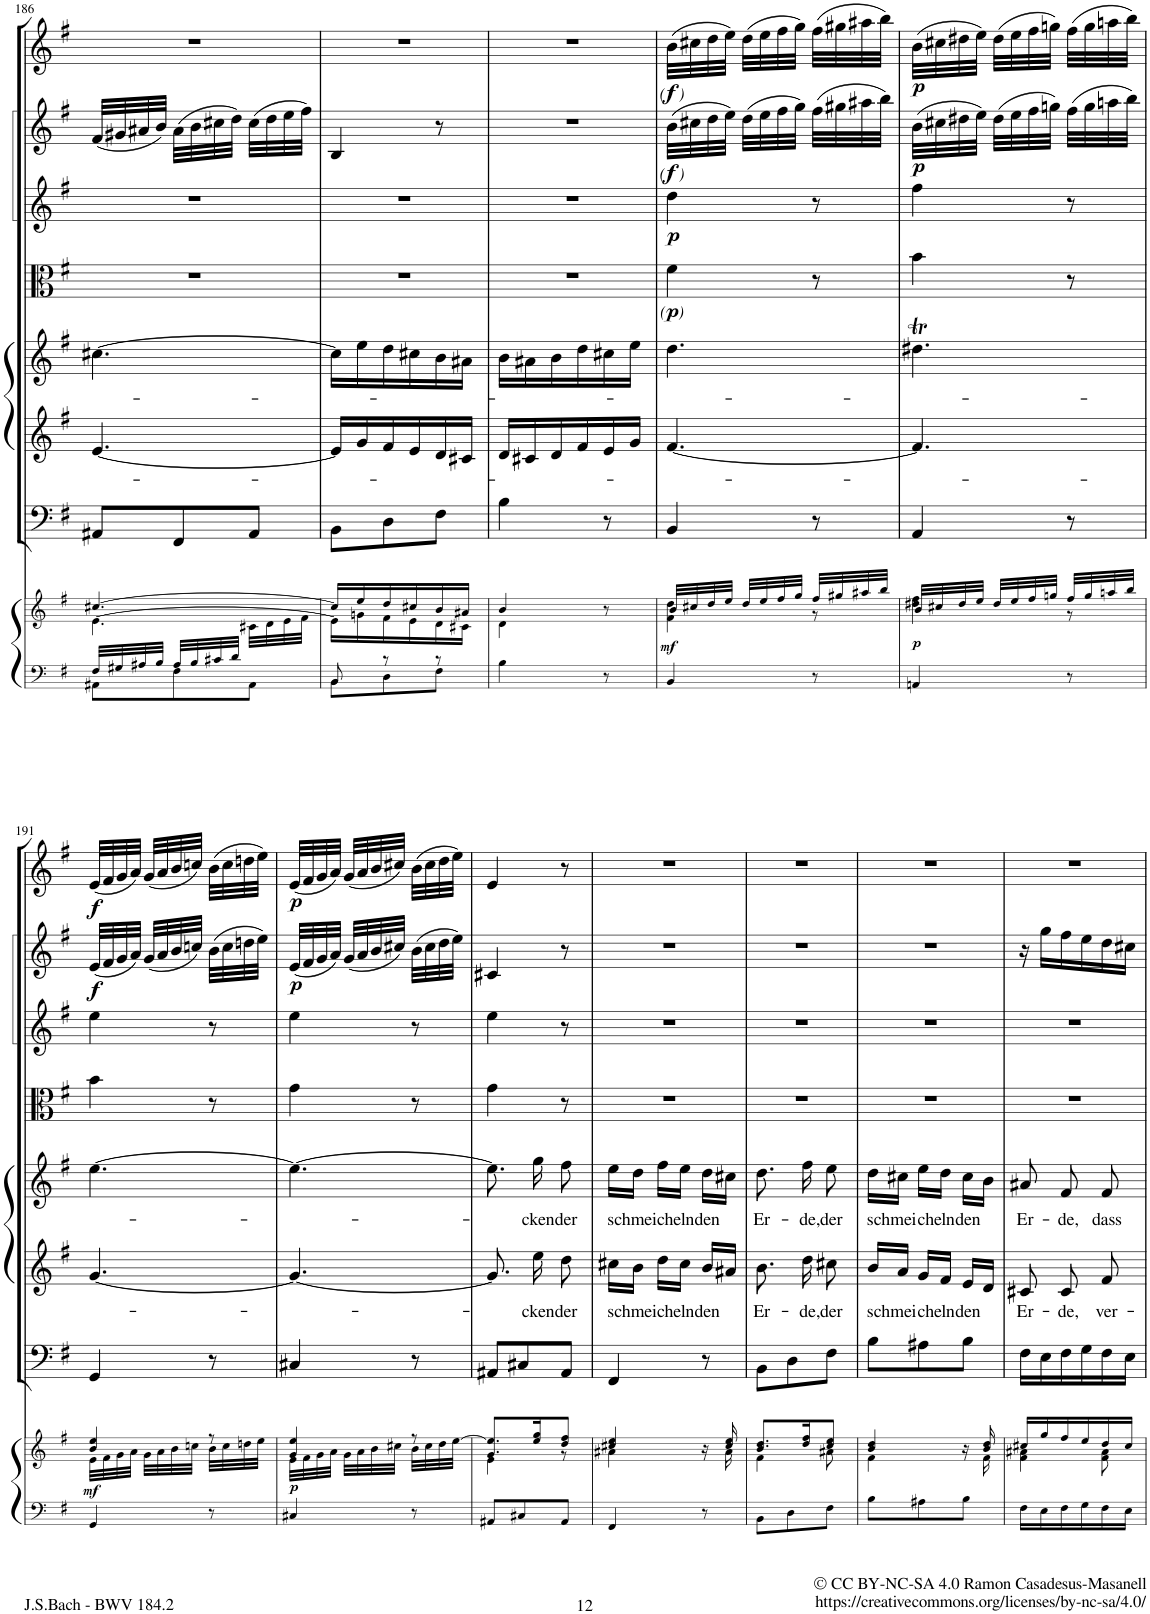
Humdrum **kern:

**kern	**kern	**dynam	**kern	**kern	**text	**kern	**text	**kern	**dynam	**kern	**dynam	**kern	**dynam	**kern	**dynam
*part8	*part8	*part8	*part7	*part6	*part6	*part5	*part5	*part4	*part4	*part3	*part3	*part2	*part2	*part1	*part1
*staff9	*staff8	*staff8/9	*staff7	*staff6	*staff6	*staff5	*staff5	*staff4	*staff4	*staff3	*staff3	*staff2	*staff2	*staff1	*staff1
*I"Piano reduction	*	*	*I"Continuo	*I"Alto	*	*I"Soprano	*	*I"Viola	*	*I"Violino II	*	*I"Violino I	*	*I"Flauto traverso I.II.	*
*I'Pno	*	*	*	*	*	*	*	*I'Vla	*	*I'Vln	*	*I'Vln	*	*I'Fl	*
!!LO:PB:g=z
*clefF4	*clefG2	*	*clefF4	*clefG2	*	*clefG2	*	*clefC3	*	*clefG2	*	*clefG2	*	*clefG2	*
*k[f#]	*k[f#]	*	*k[f#]	*k[f#]	*	*k[f#]	*	*k[f#]	*	*k[f#]	*	*k[f#]	*	*k[f#]	*
*M3/8	*M3/8	*	*M3/8	*M3/8	*	*M3/8	*	*M3/8	*	*M3/8	*	*M3/8	*	*M3/8	*
=186	=186	=186	=186	=186	=186	=186	=186	=186	=186	=186	=186	=186	=186	=186	=186
*^	*^	*	*	*	*	*	*	*	*	*	*	*	*	*	*
*	*	*	*^	*	*	*	*	*	*	*	*	*	*	*	*	*	*
32F#/LLL	8AA#X\L	[4.cc#X/	[>4.e\	4ryy	.	8AA#X/L	[4.e/	.	[4.cc#X\	.	4.r	.	4.r	.	(32f#/LLL	.	4.r	.
32G#X/	.	.	.	.	.	.	.	.	.	.	.	.	.	.	32g#X/	.	.	.
32A#X/	.	.	.	.	.	.	.	.	.	.	.	.	.	.	32a#X/	.	.	.
32B/JJJ	.	.	.	.	.	.	.	.	.	.	.	.	.	.	32b/JJJ)	.	.	.
32A#/LLL	8F#\	.	.	.	.	8FF#/	.	.	.	.	.	.	.	.	(32a#\LLL	.	.	.
32B/	.	.	.	.	.	.	.	.	.	.	.	.	.	.	32b\	.	.	.
32c#X/	.	.	.	.	.	.	.	.	.	.	.	.	.	.	32cc#X\	.	.	.
32d/JJJ	.	.	.	.	.	.	.	.	.	.	.	.	.	.	32dd\JJJ)	.	.	.
8ryy	8AA#\J	.	.	32c#X\LLL	.	8AA#/J	.	.	.	.	.	.	.	.	(32cc#\LLL	.	.	.
.	.	.	.	32d\	.	.	.	.	.	.	.	.	.	.	32dd\	.	.	.
.	.	.	.	32e\	.	.	.	.	.	.	.	.	.	.	32ee\	.	.	.
.	.	.	.	32f#\JJJ	.	.	.	.	.	.	.	.	.	.	32ff#\JJJ)	.	.	.
*	*	*	*v	*v	*	*	*	*	*	*	*	*	*	*	*	*	*	*
=187	=187	=187	=187	=187	=187	=187	=187	=187	=187	=187	=187	=187	=187	=187	=187	=187	=187
8BB/	8BB\L	16cc#/LL]	16e\LL]	.	8BB\L	16e/LL]	.	16cc#\LL]	.	4.r	.	4.r	.	4B/	.	4.r	.
.	.	16ee/	16gn\	.	.	16g/	.	16ee\	.	.	.	.	.	.	.	.	.
8r	8D\	16dd/	16f#\	.	8D\	16f#/	.	16dd\	.	.	.	.	.	.	.	.	.
.	.	16cc#X/	16e\	.	.	16e/	.	16cc#X\	.	.	.	.	.	.	.	.	.
8r	8F#\J	16b/	16d\	.	8F#\J	16d/	.	16b\	.	.	.	.	.	8r	.	.	.
.	.	16a#X/JJ	16c#X\JJ	.	.	16c#X/JJ	.	16a#X\JJ	.	.	.	.	.	.	.	.	.
*v	*v	*	*	*	*	*	*	*	*	*	*	*	*	*	*	*	*
=188	=188	=188	=188	=188	=188	=188	=188	=188	=188	=188	=188	=188	=188	=188	=188	=188
4B\	4b/	4d\	.	4B\	16d/LL	.	16b\LL	.	4.r	.	4.r	.	4.r	.	4.r	.
.	.	.	.	.	16c#X/	.	16a#X\	.	.	.	.	.	.	.	.	.
.	.	.	.	.	16d/	.	16b\	.	.	.	.	.	.	.	.	.
.	.	.	.	.	16f#/	.	16dd\	.	.	.	.	.	.	.	.	.
8r	8r	8ryy	.	8r	16e/	.	16cc#X\	.	.	.	.	.	.	.	.	.
.	.	.	.	.	16g/JJ	.	16ee\JJ	.	.	.	.	.	.	.	.	.
=189	=189	=189	=189	=189	=189	=189	=189	=189	=189	=189	=189	=189	=189	=189	=189	=189
!	!	!	!LO:DY:b	!	!	!	!	!	!	!LO:DY:b	!	!	!	!	!	!
!	!	!	!	!	!	!	!	!	!	!LO:DY:n=1:b	!	!	!	!	!	!
!	!	!	!	!	!	!	!	!	!	!LO:DY:n=2:b	!	!LO:DY:b	!	!LO:DY:b	!	!
!	!	!	!	!	!	!	!	!	!	!	!	!	!	!LO:DY:n=1:b	!	!
!	!	!	!	!	!	!	!	!	!	!	!	!	!	!LO:DY:n=2:b	!	!LO:DY:b
!	!	!	!	!	!	!	!	!	!	!	!	!	!	!	!	!LO:DY:n=1:b
!	!	!	!	!	!	!	!	!	!	!	!	!	!	!	!	!LO:DY:n=2:b
4BB/	32b/LLL	4f#\ 4dd\	mf	4BB/	[4.f#/	.	4.dd\	.	4f#\	other-dynamics p other-dynamics	4dd\	p	(32b\LLL	other-dynamics f other-dynamics	(32b\LLL	other-dynamics f other-dynamics
.	32cc#X/	.	.	.	.	.	.	.	.	.	.	.	32cc#X\	.	32cc#X\	.
.	32dd/	.	.	.	.	.	.	.	.	.	.	.	32dd\	.	32dd\	.
.	32ee/JJJ	.	.	.	.	.	.	.	.	.	.	.	32ee\JJJ)	.	32ee\JJJ)	.
.	32dd/LLL	.	.	.	.	.	.	.	.	.	.	.	(32dd\LLL	.	(32dd\LLL	.
.	32ee/	.	.	.	.	.	.	.	.	.	.	.	32ee\	.	32ee\	.
.	32ff#/	.	.	.	.	.	.	.	.	.	.	.	32ff#\	.	32ff#\	.
.	32gg/JJJ	.	.	.	.	.	.	.	.	.	.	.	32gg\JJJ)	.	32gg\JJJ)	.
8r	32ff#/LLL	8r	.	8r	.	.	.	.	8r	.	8r	.	(32ff#\LLL	.	(32ff#\LLL	.
.	32gg#X/	.	.	.	.	.	.	.	.	.	.	.	32gg#X\	.	32gg#X\	.
.	32aa#X/	.	.	.	.	.	.	.	.	.	.	.	32aa#X\	.	32aa#X\	.
.	32bb/JJJ	.	.	.	.	.	.	.	.	.	.	.	32bb\JJJ)	.	32bb\JJJ)	.
=190	=190	=190	=190	=190	=190	=190	=190	=190	=190	=190	=190	=190	=190	=190	=190	=190
!	!	!	!LO:DY:b	!	!	!	!	!	!	!	!	!	!	!LO:DY:b	!	!LO:DY:b
4AAn/	32b/LLL	4dd#X\ 4ff#\	p	4AA/	4.f#/]	.	4.dd#Xt\	.	4b\	.	4ff#\	.	(32b\LLL	p	(32b\LLL	p
.	32cc#X/	.	.	.	.	.	.	.	.	.	.	.	32cc#X\	.	32cc#X\	.
.	32dd#/	.	.	.	.	.	.	.	.	.	.	.	32dd#X\	.	32dd#X\	.
.	32ee/JJJ	.	.	.	.	.	.	.	.	.	.	.	32ee\JJJ)	.	32ee\JJJ)	.
.	32dd#/LLL	.	.	.	.	.	.	.	.	.	.	.	(32dd#\LLL	.	(32dd#\LLL	.
.	32ee/	.	.	.	.	.	.	.	.	.	.	.	32ee\	.	32ee\	.
.	32ff#/	.	.	.	.	.	.	.	.	.	.	.	32ff#\	.	32ff#\	.
.	32ggn/JJJ	.	.	.	.	.	.	.	.	.	.	.	32ggn\JJJ)	.	32ggn\JJJ)	.
8r	32ff#/LLL	8r	.	8r	.	.	.	.	8r	.	8r	.	(32ff#\LLL	.	(32ff#\LLL	.
.	32gg/	.	.	.	.	.	.	.	.	.	.	.	32gg\	.	32gg\	.
.	32aan/	.	.	.	.	.	.	.	.	.	.	.	32aan\	.	32aan\	.
.	32bb/JJJ	.	.	.	.	.	.	.	.	.	.	.	32bb\JJJ)	.	32bb\JJJ)	.
!!LO:LB:g=z
=191	=191	=191	=191	=191	=191	=191	=191	=191	=191	=191	=191	=191	=191	=191	=191	=191
!	!	!	!LO:DY:b	!	!	!	!	!	!	!	!	!	!	!LO:DY:b	!	!LO:DY:b
4GG/	4b/ 4ee/	32e\LLL	mf	4GG/	[4.g/	.	[4.ee\	.	4b\	.	4ee\	.	(32e/LLL	f	(32e/LLL	f
.	.	32f#\	.	.	.	.	.	.	.	.	.	.	32f#/	.	32f#/	.
.	.	32g\	.	.	.	.	.	.	.	.	.	.	32g/	.	32g/	.
.	.	32a\JJJ	.	.	.	.	.	.	.	.	.	.	32a/JJJ)	.	32a/JJJ)	.
.	.	32g\LLL	.	.	.	.	.	.	.	.	.	.	(32g/LLL	.	(32g/LLL	.
.	.	32a\	.	.	.	.	.	.	.	.	.	.	32a/	.	32a/	.
.	.	32b\	.	.	.	.	.	.	.	.	.	.	32b/	.	32b/	.
.	.	32ccn\JJJ	.	.	.	.	.	.	.	.	.	.	32ccn/JJJ)	.	32ccn/JJJ)	.
8r	8r	32b\LLL	.	8r	.	.	.	.	8r	.	8r	.	(32b\LLL	.	(32b\LLL	.
.	.	32cc\	.	.	.	.	.	.	.	.	.	.	32cc\	.	32cc\	.
.	.	32ddn\	.	.	.	.	.	.	.	.	.	.	32ddn\	.	32ddn\	.
.	.	32ee\JJJ	.	.	.	.	.	.	.	.	.	.	32ee\JJJ)	.	32ee\JJJ)	.
=192	=192	=192	=192	=192	=192	=192	=192	=192	=192	=192	=192	=192	=192	=192	=192	=192
!	!	!	!LO:DY:b	!	!	!	!	!	!	!	!	!	!	!LO:DY:b	!	!LO:DY:b
4C#X/	4g/ 4ee/	32e\LLL	p	4C#X/	4.g/_	.	4.ee\_	.	4g\	.	4ee\	.	(32e/LLL	p	(32e/LLL	p
.	.	32f#\	.	.	.	.	.	.	.	.	.	.	32f#/	.	32f#/	.
.	.	32g\	.	.	.	.	.	.	.	.	.	.	32g/	.	32g/	.
.	.	32a\JJJ	.	.	.	.	.	.	.	.	.	.	32a/JJJ)	.	32a/JJJ)	.
.	.	32g\LLL	.	.	.	.	.	.	.	.	.	.	(32g/LLL	.	(32g/LLL	.
.	.	32a\	.	.	.	.	.	.	.	.	.	.	32a/	.	32a/	.
.	.	32b\	.	.	.	.	.	.	.	.	.	.	32b/	.	32b/	.
.	.	32cc#X\JJJ	.	.	.	.	.	.	.	.	.	.	32cc#X/JJJ)	.	32cc#X/JJJ)	.
8r	8r	32b\LLL	.	8r	.	.	.	.	8r	.	8r	.	(32b\LLL	.	(32b\LLL	.
.	.	32cc#\	.	.	.	.	.	.	.	.	.	.	32cc#\	.	32cc#\	.
.	.	32dd\	.	.	.	.	.	.	.	.	.	.	32dd\	.	32dd\	.
.	.	[>32ee\JJJ	.	.	.	.	.	.	.	.	.	.	32ee\JJJ)	.	32ee\JJJ)	.
=193	=193	=193	=193	=193	=193	=193	=193	=193	=193	=193	=193	=193	=193	=193	=193	=193
8AA#X/L	8.g/ 8.ee/]L	4e\	.	8AA#X/L	8.g/]	.	8.ee\]	.	4g\	.	4ee\	.	4c#X/	.	4e/	.
8C#X/	.	.	.	8C#X/	.	.	.	.	.	.	.	.	.	.	.	.
!	!	!	!	!	!	!LO:LY:b	!	!LO:LY:b	!	!	!	!	!	!	!	!
.	16ee/ 16gg/K	.	.	.	16ee\	-cken	16gg\	-cken	.	.	.	.	.	.	.	.
!	!	!	!	!	!	!LO:LY:b	!	!LO:LY:b	!	!	!	!	!	!	!	!
8AA#/J	8dd/ 8ff#/J	8r	.	8AA#/J	8dd\	der	8ff#\	der	8r	.	8r	.	8r	.	8r	.
=194	=194	=194	=194	=194	=194	=194	=194	=194	=194	=194	=194	=194	=194	=194	=194	=194
!	!	!	!	!	!	!LO:LY:b	!	!LO:LY:b	!	!	!	!	!	!	!	!
4FF#/	4cc#X/ 4ee/	4a#X\	.	4FF#/	16cc#X\LL	schmei-	16ee\LL	schmei-	4.r	.	4.r	.	4.r	.	4.r	.
.	.	.	.	.	16b\JJ	.	16dd\JJ	.	.	.	.	.	.	.	.	.
!	!	!	!	!	!	!LO:LY:b	!	!LO:LY:b	!	!	!	!	!	!	!	!
.	.	.	.	.	16dd\LL	-cheln-	16ff#\LL	-cheln-	.	.	.	.	.	.	.	.
.	.	.	.	.	16cc#\JJ	.	16ee\JJ	.	.	.	.	.	.	.	.	.
!	!	!	!	!	!	!LO:LY:b	!	!LO:LY:b	!	!	!	!	!	!	!	!
8r	16r	16ryy	.	8r	16b/LL	-den	16dd\LL	-den	.	.	.	.	.	.	.	.
.	16cc#/ 16ee/	16a#\	.	.	16a#X/JJ	.	16cc#X\JJ	.	.	.	.	.	.	.	.	.
=195	=195	=195	=195	=195	=195	=195	=195	=195	=195	=195	=195	=195	=195	=195	=195	=195
!	!	!	!	!	!	!LO:LY:b	!	!LO:LY:b	!	!	!	!	!	!	!	!
8BB\L	8.b/ 8.dd/L	4f#\	.	8BB\L	8.b\	Er-	8.dd\	Er-	4.r	.	4.r	.	4.r	.	4.r	.
8D\	.	.	.	8D\	.	.	.	.	.	.	.	.	.	.	.	.
!	!	!	!	!	!	!LO:LY:b	!	!LO:LY:b	!	!	!	!	!	!	!	!
.	16dd/ 16ff#/K	.	.	.	16dd\	-de,	16ff#\	-de,	.	.	.	.	.	.	.	.
!	!	!	!	!	!	!LO:LY:b	!	!LO:LY:b	!	!	!	!	!	!	!	!
8F#\J	8cc/ 8ee/J	8a#X\	.	8F#\J	8cc#X\	der	8ee\	der	.	.	.	.	.	.	.	.
=196	=196	=196	=196	=196	=196	=196	=196	=196	=196	=196	=196	=196	=196	=196	=196	=196
!	!	!	!	!	!	!LO:LY:b	!	!LO:LY:b	!	!	!	!	!	!	!	!
8B\L	4b/ 4dd/	4f#\	.	8B\L	16b/LL	schmei-	16dd\LL	schmei-	4.r	.	4.r	.	4.r	.	4.r	.
.	.	.	.	.	16a/JJ	.	16cc#X\JJ	.	.	.	.	.	.	.	.	.
!	!	!	!	!	!	!LO:LY:b	!	!LO:LY:b	!	!	!	!	!	!	!	!
8A#X\	.	.	.	8A#X\	16g/LL	-cheln-	16ee\LL	-cheln-	.	.	.	.	.	.	.	.
.	.	.	.	.	16f#/JJ	.	16dd\JJ	.	.	.	.	.	.	.	.	.
!	!	!	!	!	!	!LO:LY:b	!	!LO:LY:b	!	!	!	!	!	!	!	!
8B\J	16r	16ryy	.	8B\J	16e/LL	-den	16cc#\LL	-den	.	.	.	.	.	.	.	.
.	16b/ 16dd/	16f#\	.	.	16d/JJ	.	16b\JJ	.	.	.	.	.	.	.	.	.
=197	=197	=197	=197	=197	=197	=197	=197	=197	=197	=197	=197	=197	=197	=197	=197	=197
!	!	!	!	!	!	!LO:LY:b	!	!LO:LY:b	!	!	!	!	!	!	!	!
16F#\LL	16cc#X/LL	4f#\ 4a#X\	.	16F#\LL	8c#X/	Er-	8a#X/	Er-	4.r	.	4.r	.	16r	.	4.r	.
16E\	16gg/	.	.	16E\	.	.	.	.	.	.	.	.	16gg\LL	.	.	.
!	!	!	!	!	!	!LO:LY:b	!	!LO:LY:b	!	!	!	!	!	!	!	!
16F#\	16ff#/	.	.	16F#\	8c#/	-de,	8f#/	-de,	.	.	.	.	16ff#\	.	.	.
16G\	16ee/	.	.	16G\	.	.	.	.	.	.	.	.	16ee\	.	.	.
!	!	!	!	!	!	!LO:LY:b	!	!LO:LY:b	!	!	!	!	!	!	!	!
16F#\	16dd/	8f#\ 8a#\	.	16F#\	8f#/	ver-	8f#/	dass	.	.	.	.	16dd\	.	.	.
16E\JJ	16cc#/JJ	.	.	16E\JJ	.	.	.	.	.	.	.	.	16cc#X\JJ	.	.	.
*	*v	*v	*	*	*	*	*	*	*	*	*	*	*	*	*	*
=	=	=	=	=	=	=	=	=	=	=	=	=	=	=	=
*-	*-	*-	*-	*-	*-	*-	*-	*-	*-	*-	*-	*-	*-	*-	*-
